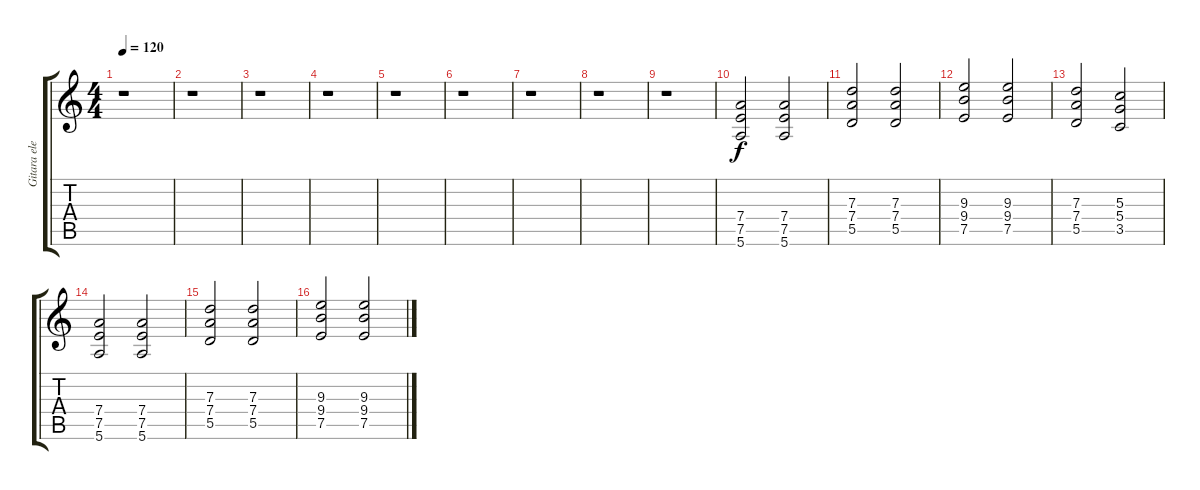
\track ("Gitara elektryczna" "Gitara ele") {instrument distortionguitar}
\staff {score tabs}
\tuning (E4 B3 G3 D3 A2 E2) {hide}
\ts (4 4)
\tempo 120
\clef g2
\ks c
r.1{dy f instrument distortionguitar} |
r.1 |
r.1 |
r.1 |
r.1 |
r.1 |
r.1 |
r.1 |
r.1 |
(7.4 7.5 5.6).2 (7.4 7.5 5.6).2 |
(7.3 7.4 5.5).2 (7.3 7.4 5.5).2 |
(9.3 9.4 7.5).2 (9.3 9.4 7.5).2 |
(7.3 7.4 5.5).2 (5.3 5.4 3.5).2 |
(7.4 7.5 5.6).2 (7.4 7.5 5.6).2 |
(7.3 7.4 5.5).2 (7.3 7.4 5.5).2 |
(9.3 9.4 7.5).2 (9.3 9.4 7.5).2
